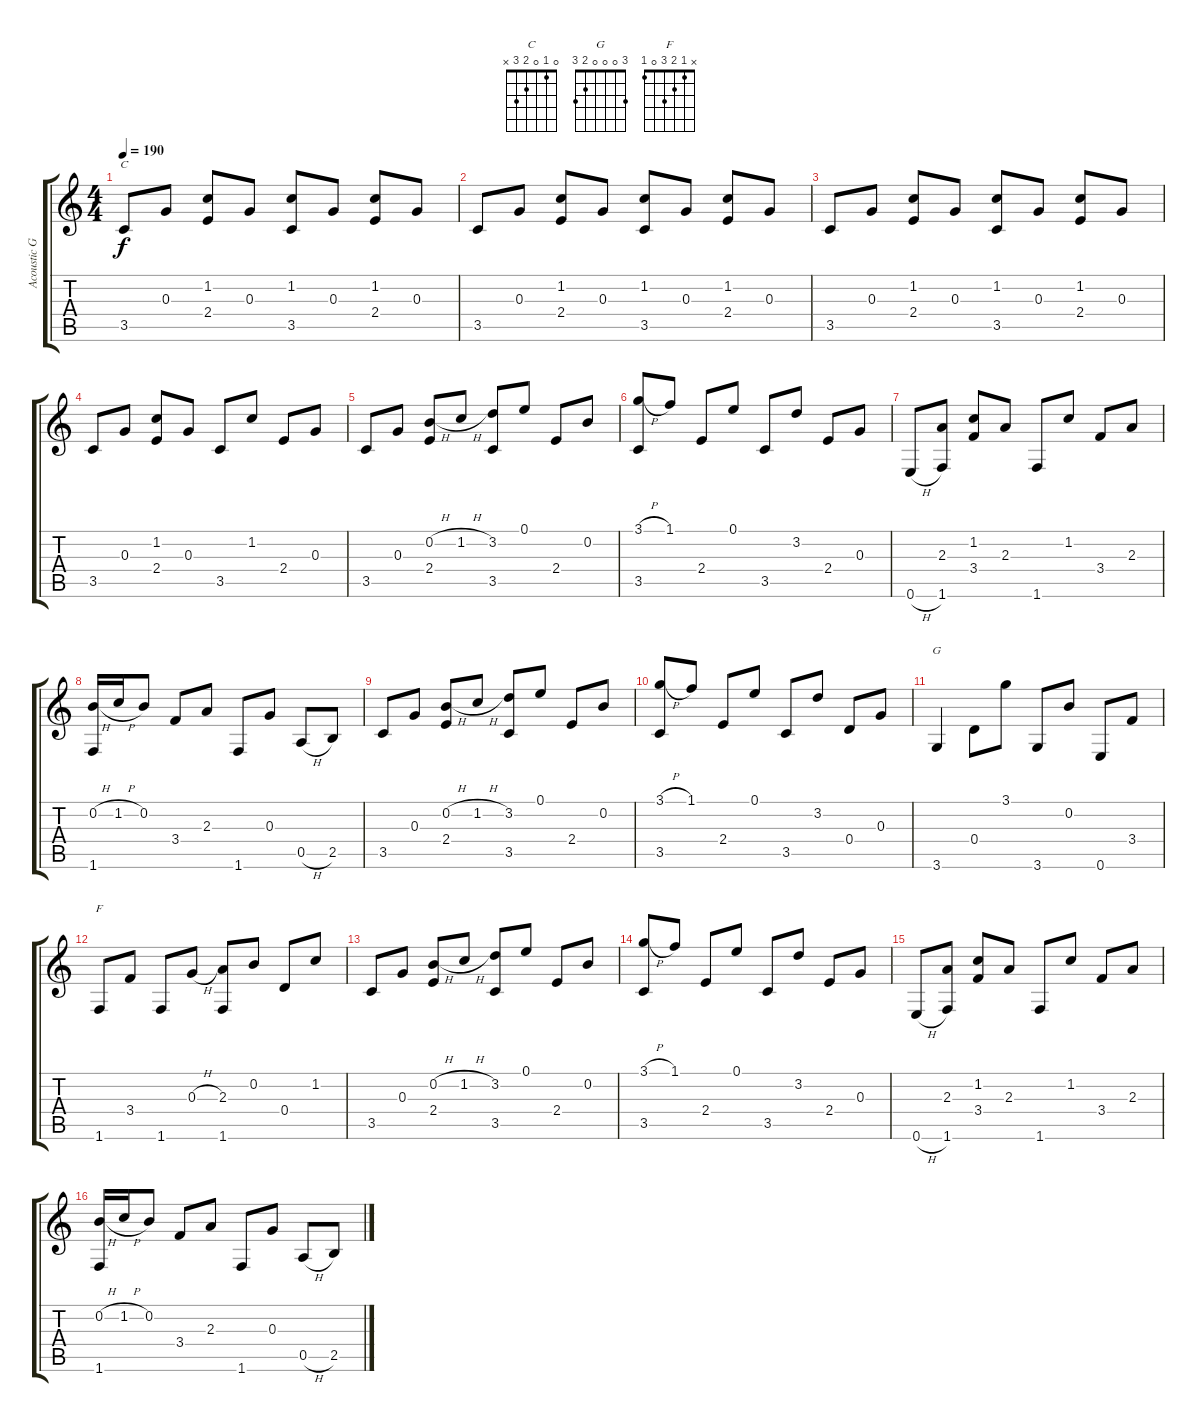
\track ("Acoustic Guitar" "Acoustic G") {instrument acousticguitarnylon}
\staff {score tabs}
\tuning (E4 B3 G3 D3 A2 E2) {hide}
\chord ("C" 0 1 0 2 3 x)
\chord ("G" 3 0 0 0 2 3)
\chord ("F" x 1 2 3 0 1)
\ts (4 4)
\tempo 190
\clef g2
\ks c
3.5.8{ch "C" dy f instrument acousticguitarnylon} 0.3.8 (1.2 2.4).8 0.3.8 (1.2 3.5).8 0.3.8 (1.2 2.4).8 0.3.8 |
3.5.8 0.3.8 (1.2 2.4).8 0.3.8 (1.2 3.5).8 0.3.8 (1.2 2.4).8 0.3.8 |
3.5.8 0.3.8 (1.2 2.4).8 0.3.8 (1.2 3.5).8 0.3.8 (1.2 2.4).8 0.3.8 |
3.5.8 0.3.8 (1.2 2.4).8 0.3.8 3.5.8 1.2.8 2.4.8 0.3.8 |
3.5.8 0.3.8 (0.2{h} 2.4).8 1.2{h}.8 (3.2 3.5).8 0.1.8 2.4.8 0.2.8 |
(3.1{h} 3.5).8 1.1.8 2.4.8 0.1.8 3.5.8 3.2.8 2.4.8 0.3.8 |
0.6{h}.8 (2.3 1.6).8 (1.2 3.4).8 2.3.8 1.6.8 1.2.8 3.4.8 2.3.8 |
(0.2{h} 1.6).16 1.2{h}.16 0.2.8 3.4.8 2.3.8 1.6.8 0.3.8 0.5{h}.8 2.5.8 |
3.5.8 0.3.8 (0.2{h} 2.4).8 1.2{h}.8 (3.2 3.5).8 0.1.8 2.4.8 0.2.8 |
(3.1{h} 3.5).8 1.1.8 2.4.8 0.1.8 3.5.8 3.2.8 0.4.8 0.3.8 |
3.6.4{ch "G"} 0.4.8 3.1.8 3.6.8 0.2.8 0.6.8 3.4.8 |
1.6.8{ch "F"} 3.4.8 1.6.8 0.3{h}.8 (2.3 1.6).8 0.2.8 0.4.8 1.2.8 |
3.5.8 0.3.8 (0.2{h} 2.4).8 1.2{h}.8 (3.2 3.5).8 0.1.8 2.4.8 0.2.8 |
(3.1{h} 3.5).8 1.1.8 2.4.8 0.1.8 3.5.8 3.2.8 2.4.8 0.3.8 |
0.6{h}.8 (2.3 1.6).8 (1.2 3.4).8 2.3.8 1.6.8 1.2.8 3.4.8 2.3.8 |
(0.2{h} 1.6).16 1.2{h}.16 0.2.8 3.4.8 2.3.8 1.6.8 0.3.8 0.5{h}.8 2.5.8
